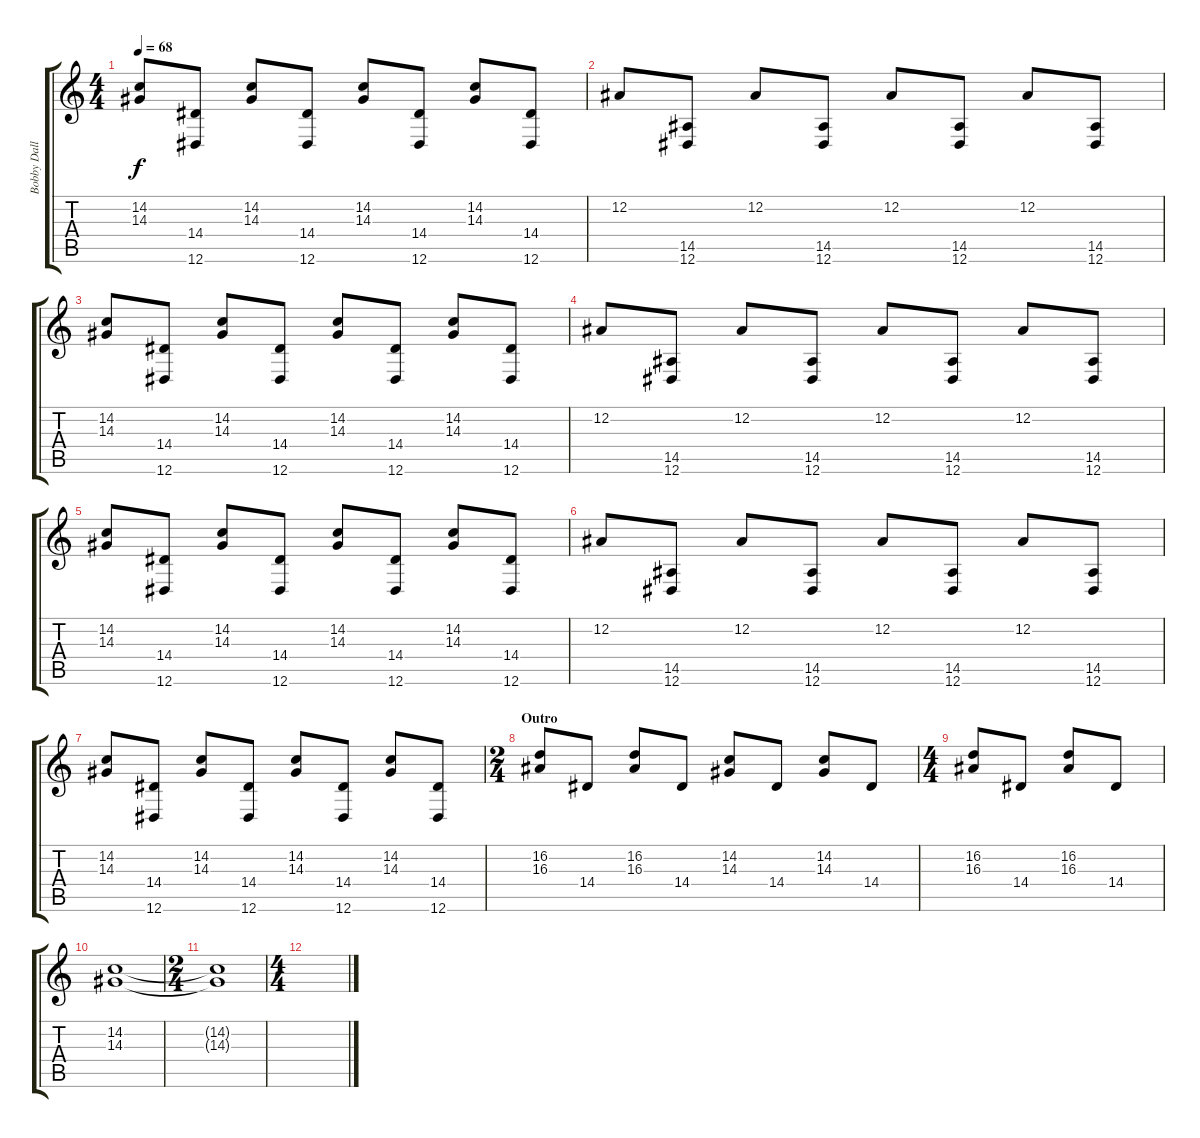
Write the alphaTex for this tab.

\track ("Bobby Dall - Right Hand" "Bobby Dall") {instrument acousticgrandpiano}
\staff {score tabs}
\tuning (Eb4 Bb3 Gb3 Db3 Ab2 Eb2) {hide}
\ts (4 4)
\tempo 68
\clef g2
\ks c
(14.2 14.3).8{dy f} (14.4 12.6).8 (14.2 14.3).8 (14.4 12.6).8 (14.2 14.3).8 (14.4 12.6).8 (14.2 14.3).8 (14.4 12.6).8 |
12.2.8 (14.5 12.6).8 12.2.8 (14.5 12.6).8 12.2.8 (14.5 12.6).8 12.2.8 (14.5 12.6).8 |
(14.2 14.3).8 (14.4 12.6).8 (14.2 14.3).8 (14.4 12.6).8 (14.2 14.3).8 (14.4 12.6).8 (14.2 14.3).8 (14.4 12.6).8 |
12.2.8 (14.5 12.6).8 12.2.8 (14.5 12.6).8 12.2.8 (14.5 12.6).8 12.2.8 (14.5 12.6).8 |
(14.2 14.3).8 (14.4 12.6).8 (14.2 14.3).8 (14.4 12.6).8 (14.2 14.3).8 (14.4 12.6).8 (14.2 14.3).8 (14.4 12.6).8 |
12.2.8 (14.5 12.6).8 12.2.8 (14.5 12.6).8 12.2.8 (14.5 12.6).8 12.2.8 (14.5 12.6).8 |
(14.2 14.3).8 (14.4 12.6).8 (14.2 14.3).8 (14.4 12.6).8 (14.2 14.3).8 (14.4 12.6).8 (14.2 14.3).8 (14.4 12.6).8 |
\ts (2 4)
\section ("" "Outro")
(16.2 16.3).8 14.4.8 (16.2 16.3).8 14.4.8 (14.2 14.3).8 14.4.8 (14.2 14.3).8 14.4.8 |
\ts (4 4)
(16.2 16.3).8 14.4.8 (16.2 16.3).8 14.4.8 |
(14.2 14.3).1 |
\ts (2 4)
(14.2{t} 14.3{t}).1 |
\ts (4 4)
